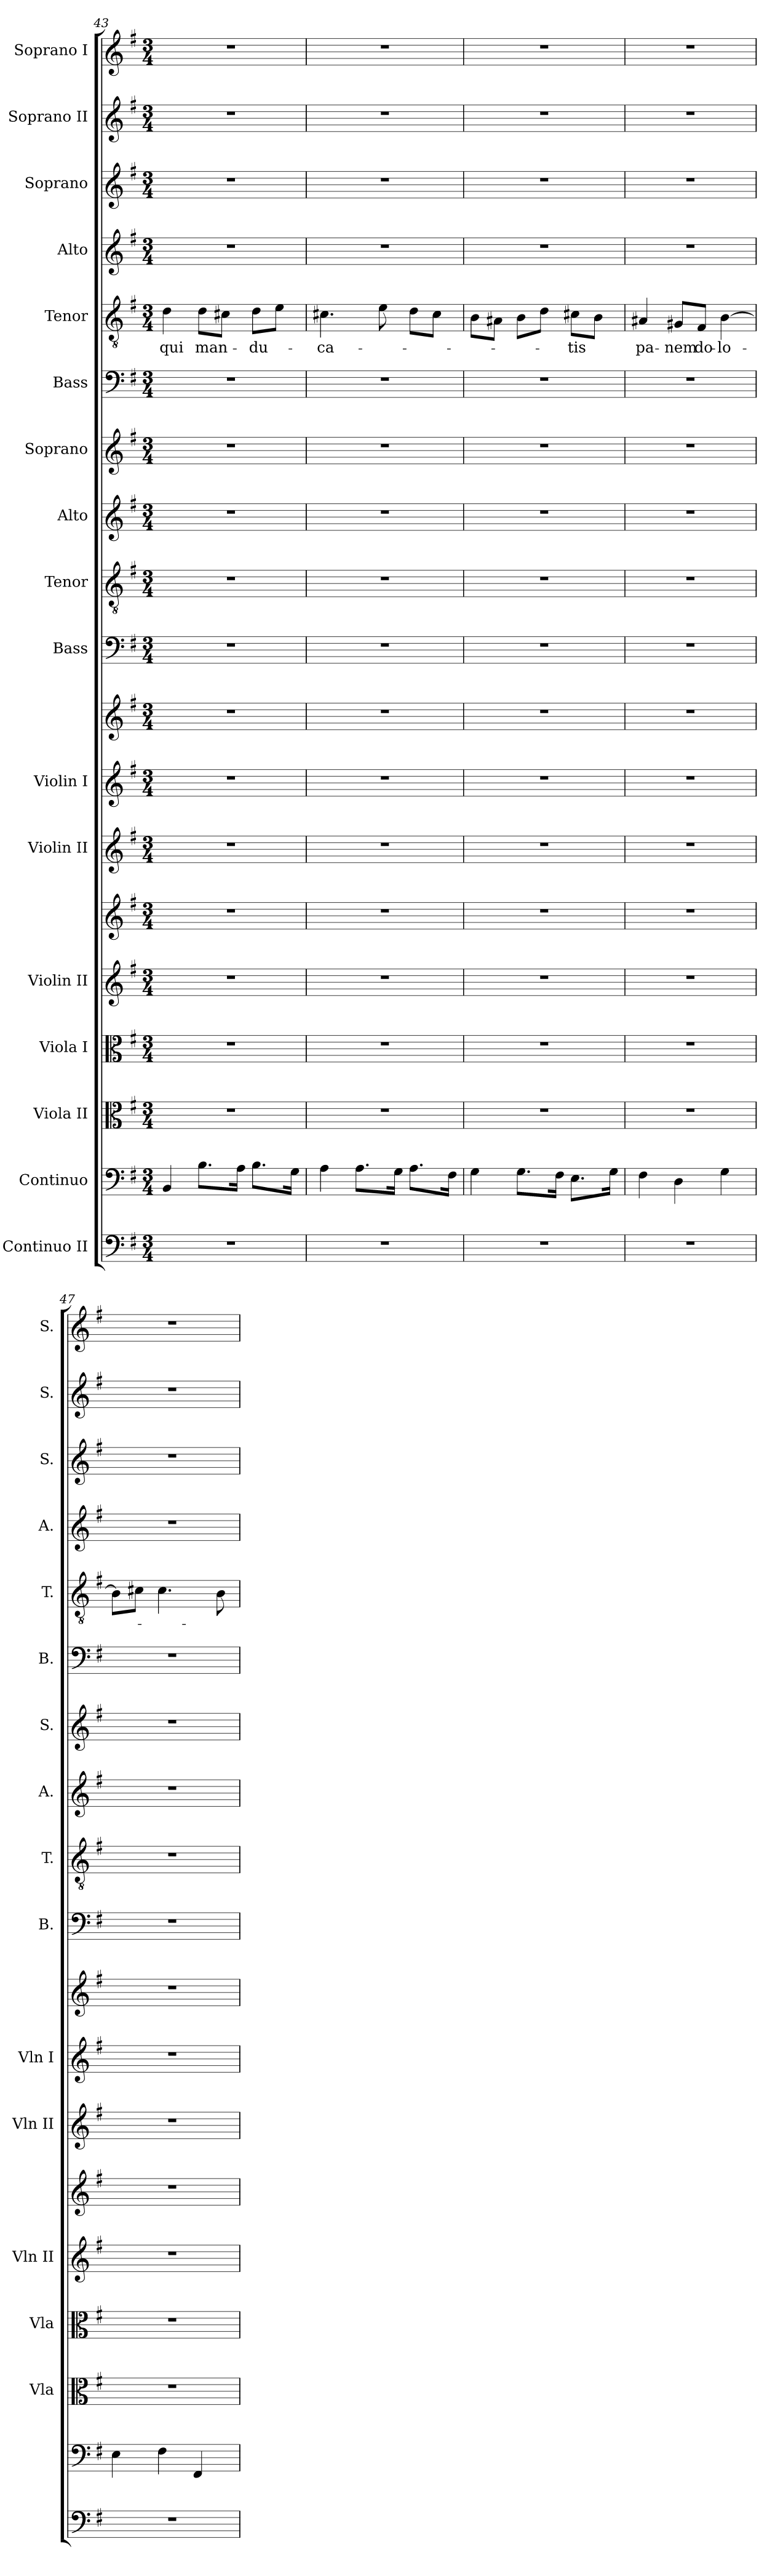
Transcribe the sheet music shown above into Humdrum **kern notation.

**kern	**kern	**kern	**kern	**kern	**kern	**kern	**kern	**kern	**kern	**kern	**kern	**kern	**kern	**kern	**text	**kern	**kern	**kern	**kern
*part17	*part16	*part15	*part14	*part13	*part13	*part12	*part11	*part11	*part10	*part9	*part8	*part7	*part6	*part5	*part5	*part4	*part3	*part2	*part1
*staff19	*staff18	*staff17	*staff16	*staff15	*staff14	*staff13	*staff12	*staff11	*staff10	*staff9	*staff8	*staff7	*staff6	*staff5	*staff5	*staff4	*staff3	*staff2	*staff1
*I"Continuo II	*I"Continuo	*I"Viola II	*I"Viola I	*I"Violin II	*	*I"Violin II	*I"Violin I	*	*I"Bass	*I"Tenor	*I"Alto	*I"Soprano	*I"Bass	*I"Tenor	*	*I"Alto	*I"Soprano	*I"Soprano II	*I"Soprano I
*	*	*I'Vla	*I'Vla	*I'Vln II	*	*I'Vln II	*I'Vln I	*	*I'B.	*I'T.	*I'A.	*I'S.	*I'B.	*I'T.	*	*I'A.	*I'S.	*I'S.	*I'S.
*clefF4	*clefF4	*clefC3	*clefC3	*clefG2	*clefG2	*clefG2	*clefG2	*clefG2	*clefF4	*clefGv2	*clefG2	*clefG2	*clefF4	*clefGv2	*	*clefG2	*clefG2	*clefG2	*clefG2
*	*	*	*	*	*	*	*	*	*	*ITrd7c12	*	*	*	*ITrd7c12	*	*	*	*	*
*k[f#]	*k[f#]	*k[f#]	*k[f#]	*k[f#]	*k[f#]	*k[f#]	*k[f#]	*k[f#]	*k[f#]	*k[f#]	*k[f#]	*k[f#]	*k[f#]	*k[f#]	*	*k[f#]	*k[f#]	*k[f#]	*k[f#]
*G:	*G:	*G:	*G:	*G:	*G:	*G:	*G:	*G:	*G:	*G:	*G:	*G:	*G:	*G:	*	*G:	*G:	*G:	*G:
*M3/4	*M3/4	*M3/4	*M3/4	*M3/4	*M3/4	*M3/4	*M3/4	*M3/4	*M3/4	*M3/4	*M3/4	*M3/4	*M3/4	*M3/4	*	*M3/4	*M3/4	*M3/4	*M3/4
=43	=43	=43	=43	=43	=43	=43	=43	=43	=43	=43	=43	=43	=43	=43	=43	=43	=43	=43	=43
!LO:N:vis=1	!	!LO:N:vis=1	!LO:N:vis=1	!LO:N:vis=1	!LO:N:vis=1	!LO:N:vis=1	!LO:N:vis=1	!LO:N:vis=1	!LO:N:vis=1	!LO:N:vis=1	!LO:N:vis=1	!LO:N:vis=1	!LO:N:vis=1	!	!	!	!	!	!
!	!	!	!	!	!	!	!	!	!	!	!	!	!	!	!LO:LY:b:color=#000000	!LO:N:vis=1	!LO:N:vis=1	!LO:N:vis=1	!LO:N:vis=1
2.r	4BBi/	2.r	2.r	2.r	2.r	2.r	2.r	2.r	2.r	2.r	2.r	2.r	2.r	4Di\	qui	2.r	2.r	2.r	2.r
!	!	!	!	!	!	!	!	!	!	!	!	!	!	!	!LO:LY:b:color=#000000	!	!	!	!
.	8.Bi\L	.	.	.	.	.	.	.	.	.	.	.	.	8Di\L	man-	.	.	.	.
.	.	.	.	.	.	.	.	.	.	.	.	.	.	8C#Xi\J	.	.	.	.	.
.	16Ai\Jk	.	.	.	.	.	.	.	.	.	.	.	.	.	.	.	.	.	.
!	!	!	!	!	!	!	!	!	!	!	!	!	!	!	!LO:LY:b:color=#000000	!	!	!	!
.	8.Bi\L	.	.	.	.	.	.	.	.	.	.	.	.	8Di\L	-du-	.	.	.	.
.	.	.	.	.	.	.	.	.	.	.	.	.	.	8Ei\J	.	.	.	.	.
.	16Gi\Jk	.	.	.	.	.	.	.	.	.	.	.	.	.	.	.	.	.	.
=44	=44	=44	=44	=44	=44	=44	=44	=44	=44	=44	=44	=44	=44	=44	=44	=44	=44	=44	=44
!LO:N:vis=1	!	!LO:N:vis=1	!LO:N:vis=1	!LO:N:vis=1	!LO:N:vis=1	!LO:N:vis=1	!LO:N:vis=1	!LO:N:vis=1	!LO:N:vis=1	!LO:N:vis=1	!LO:N:vis=1	!LO:N:vis=1	!LO:N:vis=1	!	!	!	!	!	!
!	!	!	!	!	!	!	!	!	!	!	!	!	!	!	!LO:LY:b:color=#000000	!LO:N:vis=1	!LO:N:vis=1	!LO:N:vis=1	!LO:N:vis=1
2.r	4Ai\	2.r	2.r	2.r	2.r	2.r	2.r	2.r	2.r	2.r	2.r	2.r	2.r	4.C#Xi\	-ca-	2.r	2.r	2.r	2.r
.	8.Ai\L	.	.	.	.	.	.	.	.	.	.	.	.	.	.	.	.	.	.
.	.	.	.	.	.	.	.	.	.	.	.	.	.	8Ei\	.	.	.	.	.
.	16Gi\Jk	.	.	.	.	.	.	.	.	.	.	.	.	.	.	.	.	.	.
.	8.Ai\L	.	.	.	.	.	.	.	.	.	.	.	.	8Di\L	.	.	.	.	.
.	.	.	.	.	.	.	.	.	.	.	.	.	.	8C#i\J	.	.	.	.	.
.	16F#i\Jk	.	.	.	.	.	.	.	.	.	.	.	.	.	.	.	.	.	.
=45	=45	=45	=45	=45	=45	=45	=45	=45	=45	=45	=45	=45	=45	=45	=45	=45	=45	=45	=45
!LO:N:vis=1	!	!LO:N:vis=1	!LO:N:vis=1	!LO:N:vis=1	!LO:N:vis=1	!LO:N:vis=1	!LO:N:vis=1	!LO:N:vis=1	!LO:N:vis=1	!LO:N:vis=1	!LO:N:vis=1	!LO:N:vis=1	!LO:N:vis=1	!	!	!LO:N:vis=1	!LO:N:vis=1	!LO:N:vis=1	!LO:N:vis=1
2.r	4Gi\	2.r	2.r	2.r	2.r	2.r	2.r	2.r	2.r	2.r	2.r	2.r	2.r	8BBi\L	.	2.r	2.r	2.r	2.r
.	.	.	.	.	.	.	.	.	.	.	.	.	.	8AA#Xi\J	.	.	.	.	.
.	8.Gi\L	.	.	.	.	.	.	.	.	.	.	.	.	8BBi\L	.	.	.	.	.
.	.	.	.	.	.	.	.	.	.	.	.	.	.	8Di\J	.	.	.	.	.
.	16F#i\Jk	.	.	.	.	.	.	.	.	.	.	.	.	.	.	.	.	.	.
!	!	!	!	!	!	!	!	!	!	!	!	!	!	!	!LO:LY:b:color=#000000	!	!	!	!
.	8.Ei\L	.	.	.	.	.	.	.	.	.	.	.	.	8C#Xi\L	-tis	.	.	.	.
.	.	.	.	.	.	.	.	.	.	.	.	.	.	8BBi\J	.	.	.	.	.
.	16Gi\Jk	.	.	.	.	.	.	.	.	.	.	.	.	.	.	.	.	.	.
=46	=46	=46	=46	=46	=46	=46	=46	=46	=46	=46	=46	=46	=46	=46	=46	=46	=46	=46	=46
!LO:N:vis=1	!	!LO:N:vis=1	!LO:N:vis=1	!LO:N:vis=1	!LO:N:vis=1	!LO:N:vis=1	!LO:N:vis=1	!LO:N:vis=1	!LO:N:vis=1	!LO:N:vis=1	!LO:N:vis=1	!LO:N:vis=1	!LO:N:vis=1	!	!	!	!	!	!
!	!	!	!	!	!	!	!	!	!	!	!	!	!	!	!LO:LY:b:color=#000000	!LO:N:vis=1	!LO:N:vis=1	!LO:N:vis=1	!LO:N:vis=1
2.r	4F#i\	2.r	2.r	2.r	2.r	2.r	2.r	2.r	2.r	2.r	2.r	2.r	2.r	4AA#Xi/	pa-	2.r	2.r	2.r	2.r
!	!	!	!	!	!	!	!	!	!	!	!	!	!	!	!LO:LY:b:color=#000000	!	!	!	!
.	4Di\	.	.	.	.	.	.	.	.	.	.	.	.	8GG#Xi/L	-nem	.	.	.	.
!	!	!	!	!	!	!	!	!	!	!	!	!	!	!	!LO:LY:b:color=#000000	!	!	!	!
.	.	.	.	.	.	.	.	.	.	.	.	.	.	8FF#i/J	do-	.	.	.	.
!	!	!	!	!	!	!	!	!	!	!	!	!	!	!	!LO:LY:b:color=#000000	!	!	!	!
.	4Gi\	.	.	.	.	.	.	.	.	.	.	.	.	[4BBi\	-lo-	.	.	.	.
!!LO:LB:g=z
=47	=47	=47	=47	=47	=47	=47	=47	=47	=47	=47	=47	=47	=47	=47	=47	=47	=47	=47	=47
!LO:N:vis=1	!	!LO:N:vis=1	!LO:N:vis=1	!LO:N:vis=1	!LO:N:vis=1	!LO:N:vis=1	!LO:N:vis=1	!LO:N:vis=1	!LO:N:vis=1	!LO:N:vis=1	!LO:N:vis=1	!LO:N:vis=1	!LO:N:vis=1	!	!	!LO:N:vis=1	!LO:N:vis=1	!LO:N:vis=1	!LO:N:vis=1
2.r	4Ei\	2.r	2.r	2.r	2.r	2.r	2.r	2.r	2.r	2.r	2.r	2.r	2.r	8BBi\L]	.	2.r	2.r	2.r	2.r
.	.	.	.	.	.	.	.	.	.	.	.	.	.	8C#Xi\J	.	.	.	.	.
.	4F#i\	.	.	.	.	.	.	.	.	.	.	.	.	4.C#i\	.	.	.	.	.
.	4FF#i/	.	.	.	.	.	.	.	.	.	.	.	.	.	.	.	.	.	.
.	.	.	.	.	.	.	.	.	.	.	.	.	.	8BBi\	.	.	.	.	.
=	=	=	=	=	=	=	=	=	=	=	=	=	=	=	=	=	=	=	=
*-	*-	*-	*-	*-	*-	*-	*-	*-	*-	*-	*-	*-	*-	*-	*-	*-	*-	*-	*-
